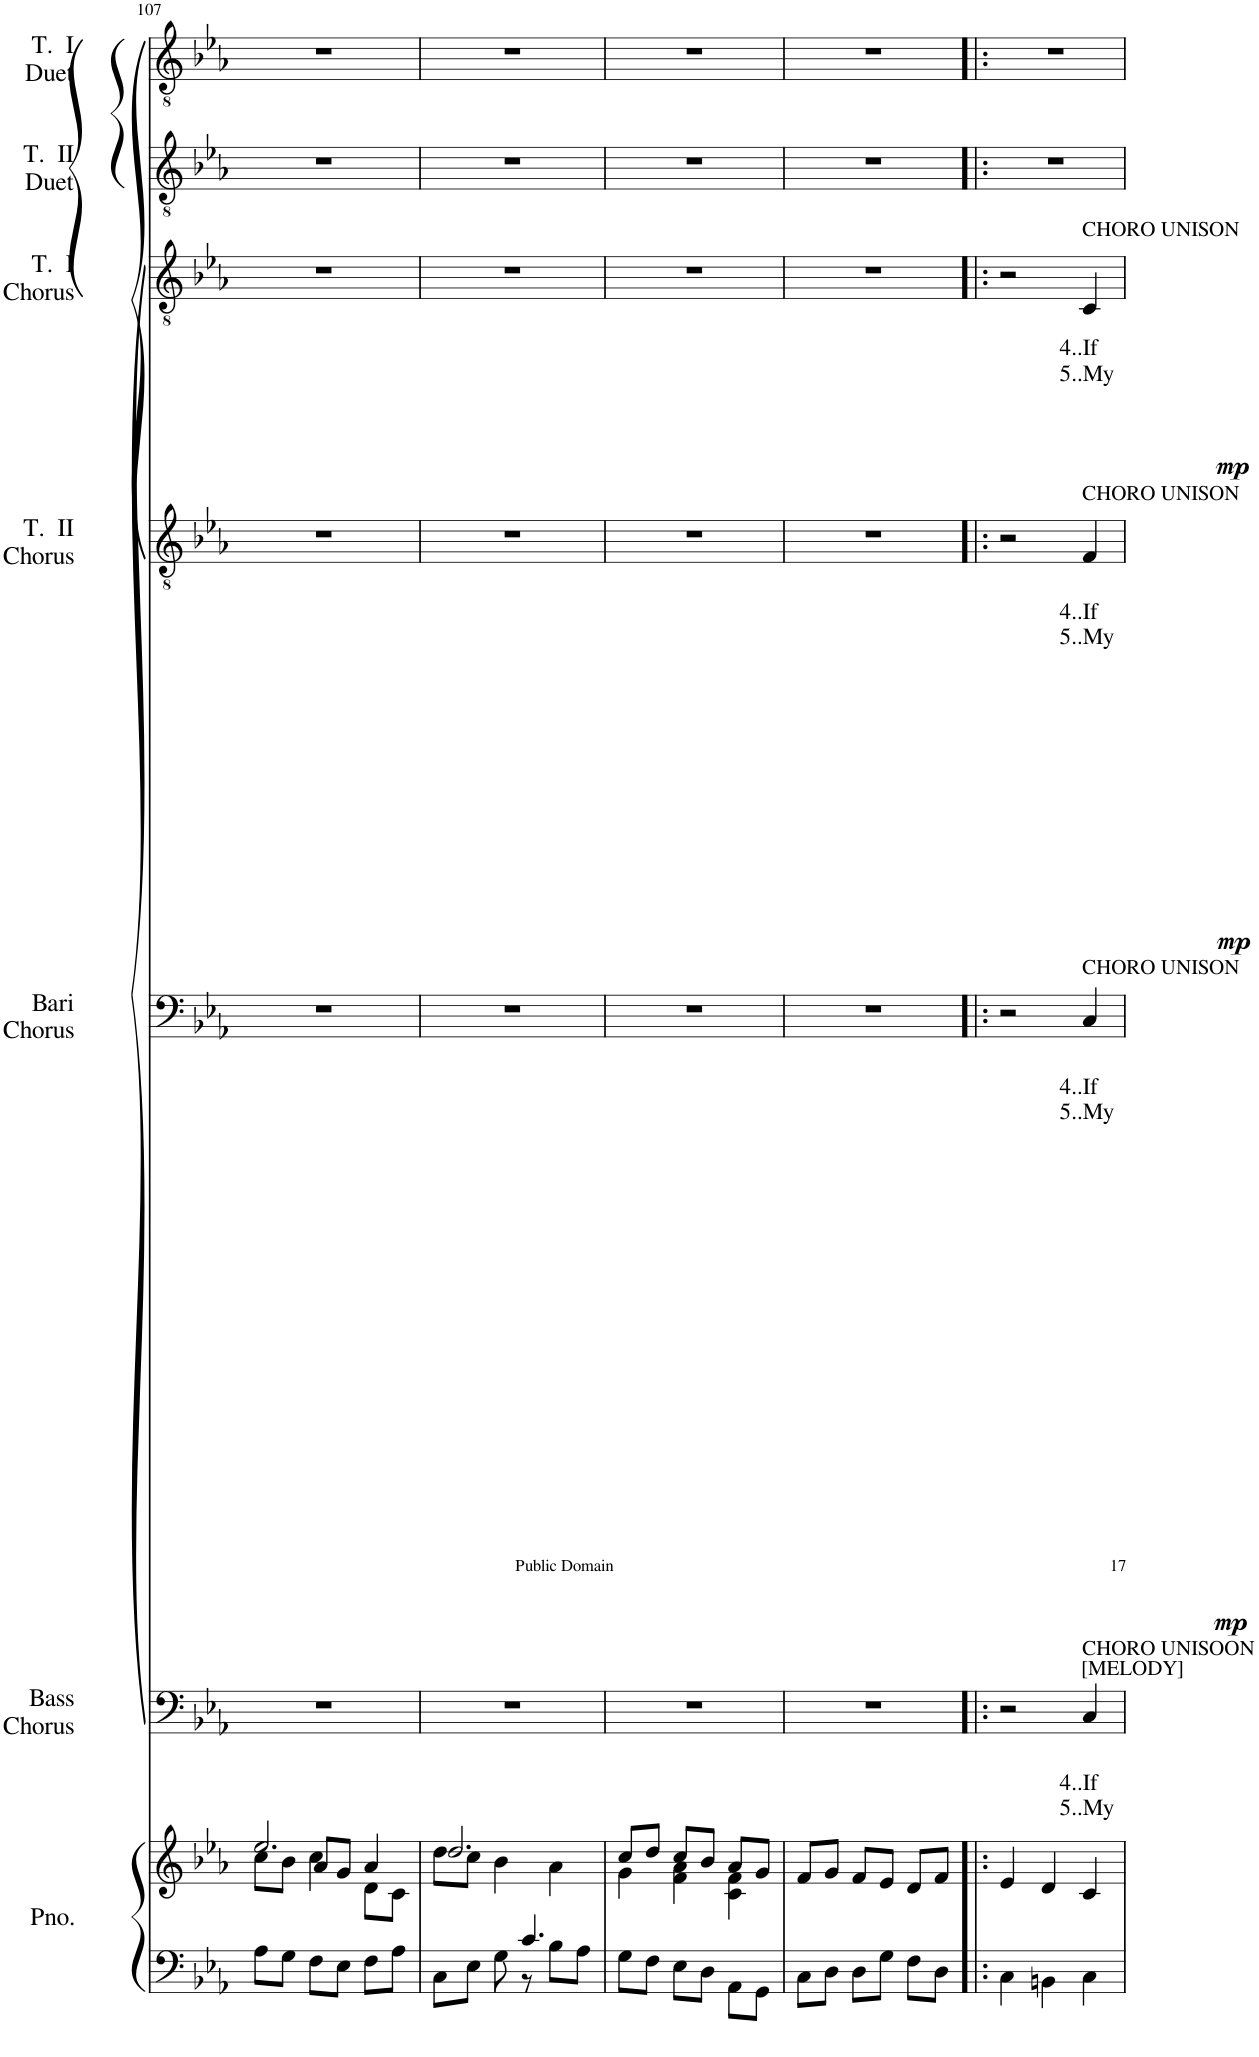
**kern	**kern	**kern	**text	**text	**text	**dynam	**kern	**text	**text	**text	**dynam	**kern	**text	**text	**text	**dynam	**kern	**text	**text	**text	**dynam	**kern	**kern
*part7	*part7	*part6	*part6	*part6	*part6	*part6	*part5	*part5	*part5	*part5	*part5	*part4	*part4	*part4	*part4	*part4	*part3	*part3	*part3	*part3	*part3	*part2	*part1
*staff8	*staff7	*staff6	*staff6	*staff6	*staff6	*staff6	*staff5	*staff5	*staff5	*staff5	*staff5	*staff4	*staff4	*staff4	*staff4	*staff4	*staff3	*staff3	*staff3	*staff3	*staff3	*staff2	*staff1
*I"Piano	*	*I"Bass Chorus	*	*	*	*	*I"Baritone Chorus	*	*	*	*	*I"Tenor II Chorus	*	*	*	*	*I"Tenor I Chorus	*	*	*	*	*I"Tenor II Duet	*I"Tenor I Duet
*I'Pno.	*	*I'Bass Chorus	*	*	*	*	*I'Bari Chorus	*	*	*	*	*I'T.  II Chorus	*	*	*	*	*I'T.  I Chorus	*	*	*	*	*I'T.  II Duet	*I'T.  I Duet
!!LO:PB:g=z
*clefF4	*clefG2	*clefF4	*	*	*	*	*clefF4	*	*	*	*	*clefGv2	*	*	*	*	*clefGv2	*	*	*	*	*clefGv2	*clefGv2
*k[b-e-a-]	*k[b-e-a-]	*k[b-e-a-]	*	*	*	*	*k[b-e-a-]	*	*	*	*	*k[b-e-a-]	*	*	*	*	*k[b-e-a-]	*	*	*	*	*k[b-e-a-]	*k[b-e-a-]
*M3/4	*M3/4	*M3/4	*	*	*	*	*M3/4	*	*	*	*	*M3/4	*	*	*	*	*M3/4	*	*	*	*	*M3/4	*M3/4
=107	=107	=107	=107	=107	=107	=107	=107	=107	=107	=107	=107	=107	=107	=107	=107	=107	=107	=107	=107	=107	=107	=107	=107
*	*^	*	*	*	*	*	*	*	*	*	*	*	*	*	*	*	*	*	*	*	*	*	*
*	*	*^	*	*	*	*	*	*	*	*	*	*	*	*	*	*	*	*	*	*	*	*	*	*
8A-\L	2.ee-/	8cc\L	4ryy	2.r	.	.	.	.	2.r	.	.	.	.	2.r	.	.	.	.	2.r	.	.	.	.	2.r	2.r
8G\J	.	8b-\J	.	.	.	.	.	.	.	.	.	.	.	.	.	.	.	.	.	.	.	.	.	.	.
8F\L	.	4cc\	8a-/L	.	.	.	.	.	.	.	.	.	.	.	.	.	.	.	.	.	.	.	.	.	.
8E-\J	.	.	8g/J	.	.	.	.	.	.	.	.	.	.	.	.	.	.	.	.	.	.	.	.	.	.
8F\L	.	4a-/	8d\L	.	.	.	.	.	.	.	.	.	.	.	.	.	.	.	.	.	.	.	.	.	.
8A-\J	.	.	8c\J	.	.	.	.	.	.	.	.	.	.	.	.	.	.	.	.	.	.	.	.	.	.
*	*	*v	*v	*	*	*	*	*	*	*	*	*	*	*	*	*	*	*	*	*	*	*	*	*	*
=108	=108	=108	=108	=108	=108	=108	=108	=108	=108	=108	=108	=108	=108	=108	=108	=108	=108	=108	=108	=108	=108	=108	=108	=108
*^	*	*	*	*	*	*	*	*	*	*	*	*	*	*	*	*	*	*	*	*	*	*	*	*
8C\L	4.ryy	2.dd/	8dd\L	2.r	.	.	.	.	2.r	.	.	.	.	2.r	.	.	.	.	2.r	.	.	.	.	2.r	2.r
8E-\J	.	.	8cc\J	.	.	.	.	.	.	.	.	.	.	.	.	.	.	.	.	.	.	.	.	.	.
8G\	.	.	4b-\	.	.	.	.	.	.	.	.	.	.	.	.	.	.	.	.	.	.	.	.	.	.
4.c/	8r	.	.	.	.	.	.	.	.	.	.	.	.	.	.	.	.	.	.	.	.	.	.	.	.
.	8B-\L	.	4a-\	.	.	.	.	.	.	.	.	.	.	.	.	.	.	.	.	.	.	.	.	.	.
.	8A-\J	.	.	.	.	.	.	.	.	.	.	.	.	.	.	.	.	.	.	.	.	.	.	.	.
=109	=109	=109	=109	=109	=109	=109	=109	=109	=109	=109	=109	=109	=109	=109	=109	=109	=109	=109	=109	=109	=109	=109	=109	=109	=109
2.ryy	8G\L	8cc/L	4g\	2.r	.	.	.	.	2.r	.	.	.	.	2.r	.	.	.	.	2.r	.	.	.	.	2.r	2.r
.	8F\J	8dd/J	.	.	.	.	.	.	.	.	.	.	.	.	.	.	.	.	.	.	.	.	.	.	.
.	8E-\L	8cc/L	4f\ 4a-\	.	.	.	.	.	.	.	.	.	.	.	.	.	.	.	.	.	.	.	.	.	.
.	8D\J	8b-/J	.	.	.	.	.	.	.	.	.	.	.	.	.	.	.	.	.	.	.	.	.	.	.
.	8AA-\L	8a-/L	4c\ 4f\	.	.	.	.	.	.	.	.	.	.	.	.	.	.	.	.	.	.	.	.	.	.
.	8GG\J	8g/J	.	.	.	.	.	.	.	.	.	.	.	.	.	.	.	.	.	.	.	.	.	.	.
*	*	*v	*v	*	*	*	*	*	*	*	*	*	*	*	*	*	*	*	*	*	*	*	*	*	*
=110	=110	=110	=110	=110	=110	=110	=110	=110	=110	=110	=110	=110	=110	=110	=110	=110	=110	=110	=110	=110	=110	=110	=110	=110
2.ryy	8C\L	8f/L	2.r	.	.	.	.	2.r	.	.	.	.	2.r	.	.	.	.	2.r	.	.	.	.	2.r	2.r
.	8D\J	8g/J	.	.	.	.	.	.	.	.	.	.	.	.	.	.	.	.	.	.	.	.	.	.
.	8D\L	8f/L	.	.	.	.	.	.	.	.	.	.	.	.	.	.	.	.	.	.	.	.	.	.
.	8G\J	8e-/J	.	.	.	.	.	.	.	.	.	.	.	.	.	.	.	.	.	.	.	.	.	.
.	8F\L	8d/L	.	.	.	.	.	.	.	.	.	.	.	.	.	.	.	.	.	.	.	.	.	.
.	8D\J	8f/J	.	.	.	.	.	.	.	.	.	.	.	.	.	.	.	.	.	.	.	.	.	.
=111!|:	=111!|:	=111!|:	=111!|:	=111!|:	=111!|:	=111!|:	=111!|:	=111!|:	=111!|:	=111!|:	=111!|:	=111!|:	=111!|:	=111!|:	=111!|:	=111!|:	=111!|:	=111!|:	=111!|:	=111!|:	=111!|:	=111!|:	=111!|:	=111!|:
2.ryy	4C\	4e-/	2r	.	.	.	.	2r	.	.	.	.	2r	.	.	.	.	2r	.	.	.	.	2.r	2.r
.	4BBn\	4d/	.	.	.	.	.	.	.	.	.	.	.	.	.	.	.	.	.	.	.	.	.	.
!	!	!	!	!	!	!	!	!	!	!	!	!	!	!	!	!	!	!LO:TX:a:t=CHORO UNISON	!	!	!	!	!	!
!	!	!	!	!	!	!	!	!	!	!	!	!	!LO:TX:a:t=CHORO UNISON	!	!	!	!	!	!	!	!	!	!	!
!	!	!	!	!	!	!	!	!LO:TX:a:t=CHORO UNISON	!	!	!	!	!	!	!	!	!	!	!	!	!	!	!	!
!	!	!	!LO:TX:a:t=[MELODY]	!	!	!	!	!	!	!	!	!	!	!	!	!	!	!	!	!	!	!	!	!
!	!	!	!LO:TX:a:t=CHORO UNISOON	!	!	!	!	!	!	!	!	!	!	!	!	!	!	!	!	!	!	!	!	!
!	!	!	!	!	!LO:LY:b	!LO:LY:b	!LO:DY:b	!	!	!LO:LY:b	!LO:LY:b	!LO:DY:b	!	!	!LO:LY:b	!LO:LY:b	!LO:DY:b	!	!	!LO:LY:b	!LO:LY:b	!LO:DY:b	!	!
.	4C\	4c/	4C/	.	4..If	5..My	mf	4C/	.	4..If	5..My	mp	4F/	.	4..If	5..My	mp	4C/	.	4..If	5..My	mp	.	.
*v	*v	*	*	*	*	*	*	*	*	*	*	*	*	*	*	*	*	*	*	*	*	*	*	*
=	=	=	=	=	=	=	=	=	=	=	=	=	=	=	=	=	=	=	=	=	=	=	=
*-	*-	*-	*-	*-	*-	*-	*-	*-	*-	*-	*-	*-	*-	*-	*-	*-	*-	*-	*-	*-	*-	*-	*-
